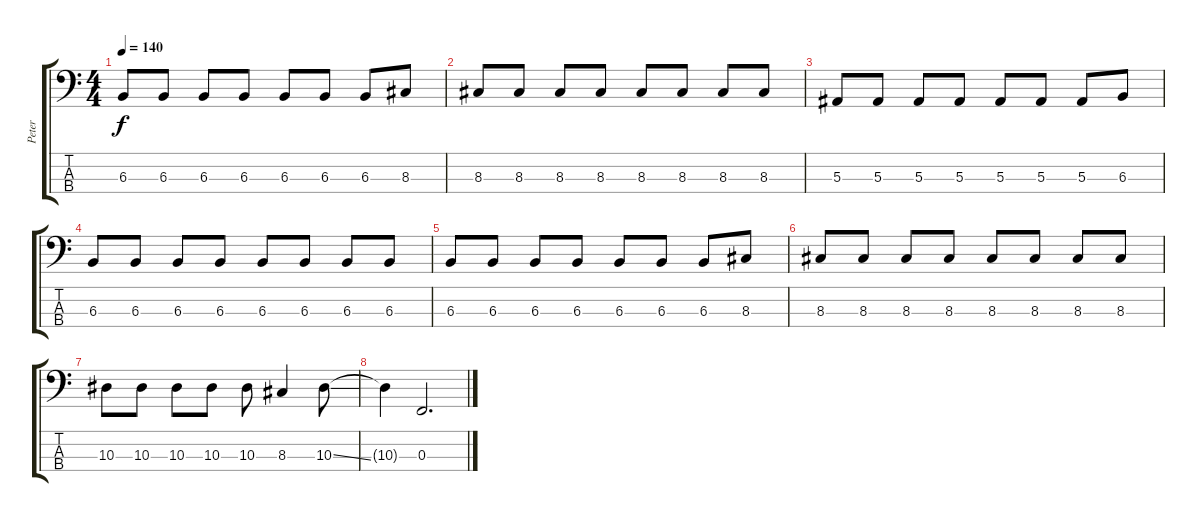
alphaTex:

\track ("Peter" "Peter") {instrument electricbasspick}
\staff {score tabs}
\tuning (Eb2 Bb1 F1 C1) {hide}
\ts (4 4)
\tempo 140
\clef f4
\ks c
6.3.8{dy f} 6.3.8 6.3.8 6.3.8 6.3.8 6.3.8 6.3.8 8.3.8 |
8.3.8 8.3.8 8.3.8 8.3.8 8.3.8 8.3.8 8.3.8 8.3.8 |
5.3.8 5.3.8 5.3.8 5.3.8 5.3.8 5.3.8 5.3.8 6.3.8 |
6.3.8 6.3.8 6.3.8 6.3.8 6.3.8 6.3.8 6.3.8 6.3.8 |
6.3.8 6.3.8 6.3.8 6.3.8 6.3.8 6.3.8 6.3.8 8.3.8 |
8.3.8 8.3.8 8.3.8 8.3.8 8.3.8 8.3.8 8.3.8 8.3.8 |
10.3.8 10.3.8 10.3.8 10.3.8 10.3.8 8.3.4 10.3{ss}.8 |
10.3{t}.4 0.3.2{d volume 0}
